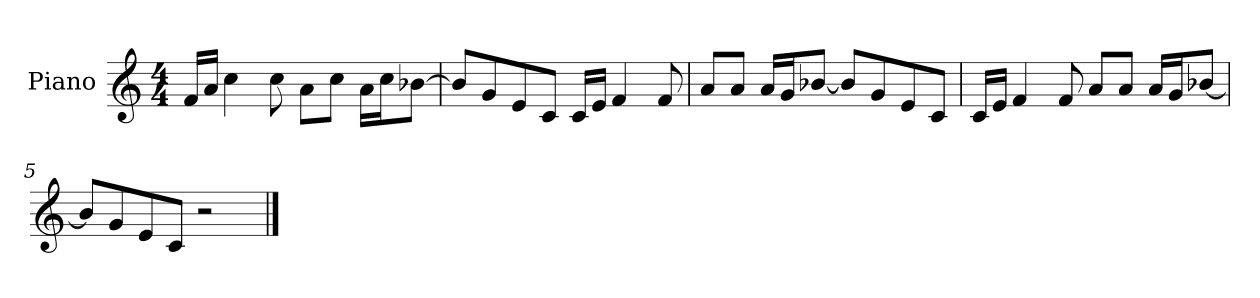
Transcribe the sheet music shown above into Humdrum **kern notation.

**kern
*part1
*staff1
*I"Piano
*I'P-no
*clefG2
*k[]
*M4/4
*MM90
=1
16f/LL
16a/JJ
4cc\
8cc\
8a\L
8cc\J
16a\LL
16cc\J
[8b-X\J
=2
8b-/L]
8g/
8e/
8c/J
16c/LL
16e/JJ
4f/
8f/
=3
8a/L
8a/J
16a/LL
16g/J
[8b-X/J
8b-/L]
8g/
8e/
8c/J
=4
16c/LL
16e/JJ
4f/
8f/
8a/L
8a/J
16a/LL
16g/J
[8b-X/J
!!LO:LB:g=z
=5
8b-/L]
8g/
8e/
8c/J
2r
==
*-
